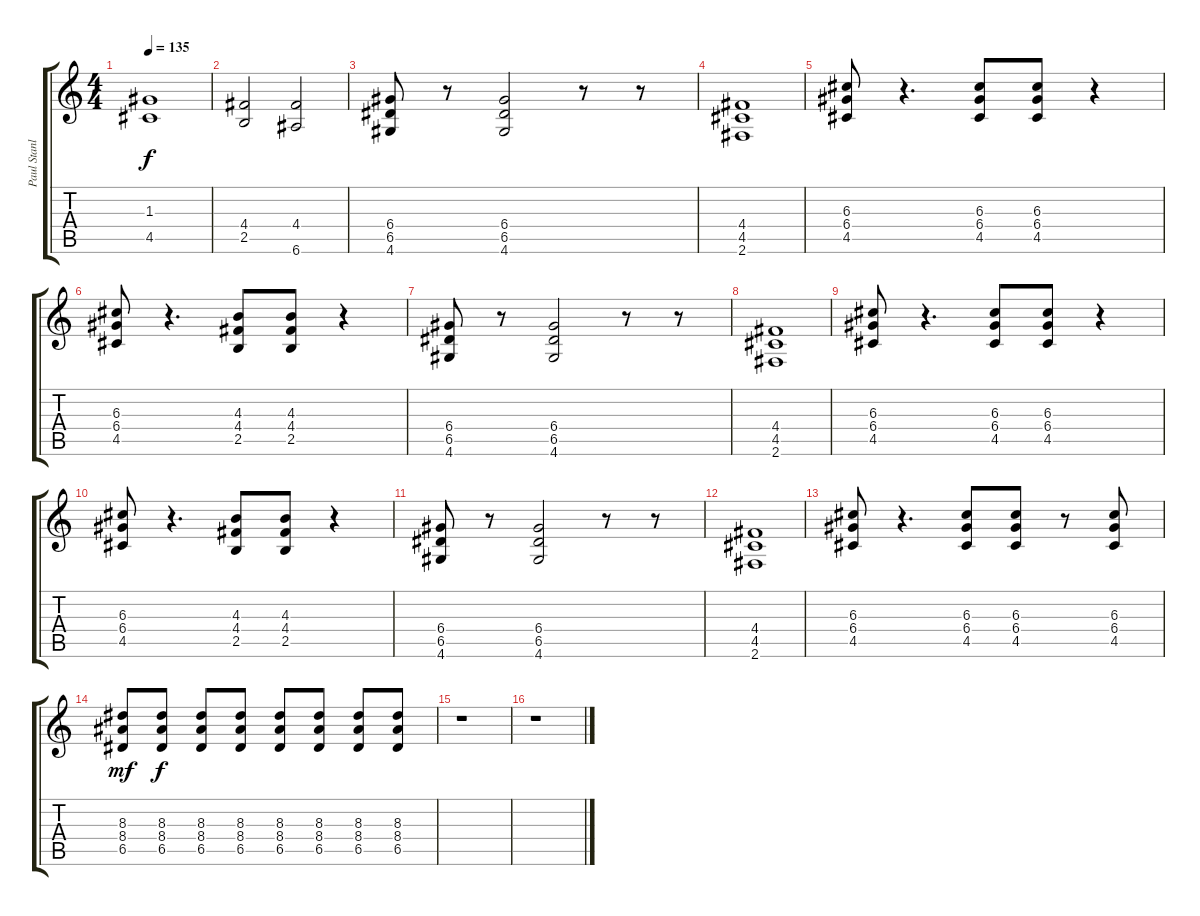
\track ("Paul Stanley" "Paul Stanl") {instrument distortionguitar}
\staff {score tabs}
\tuning (E4 B3 G3 D3 A2 E2) {hide}
\ts (4 4)
\tempo 135
\clef g2
\ks c
(1.3 4.5).1{dy f} |
(4.4 2.5).2 (4.4 6.6).2 |
(6.4 6.5 4.6).8 r.8 (6.4 6.5 4.6).2 r.8 r.8 |
(4.4 4.5 2.6).1 |
(6.3 6.4 4.5).8 r.4{d} (6.3 6.4 4.5).8 (6.3 6.4 4.5).8 r.4 |
(6.3 6.4 4.5).8 r.4{d} (4.3 4.4 2.5).8 (4.3 4.4 2.5).8 r.4 |
(6.4 6.5 4.6).8 r.8 (6.4 6.5 4.6).2 r.8 r.8 |
(4.4 4.5 2.6).1 |
(6.3 6.4 4.5).8 r.4{d} (6.3 6.4 4.5).8 (6.3 6.4 4.5).8 r.4 |
(6.3 6.4 4.5).8 r.4{d} (4.3 4.4 2.5).8 (4.3 4.4 2.5).8 r.4 |
(6.4 6.5 4.6).8 r.8 (6.4 6.5 4.6).2 r.8 r.8 |
(4.4 4.5 2.6).1 |
(6.3 6.4 4.5).8 r.4{d} (6.3 6.4 4.5).8 (6.3 6.4 4.5).8 r.8 (6.3 6.4 4.5).8{volume 13} |
(8.3 8.4 6.5).8{dy mf} (8.3 8.4 6.5).8{dy f} (8.3 8.4 6.5).8 (8.3 8.4 6.5).8 (8.3 8.4 6.5).8 (8.3 8.4 6.5).8 (8.3 8.4 6.5).8 (8.3 8.4 6.5).8 |
r.1 |
r.1
